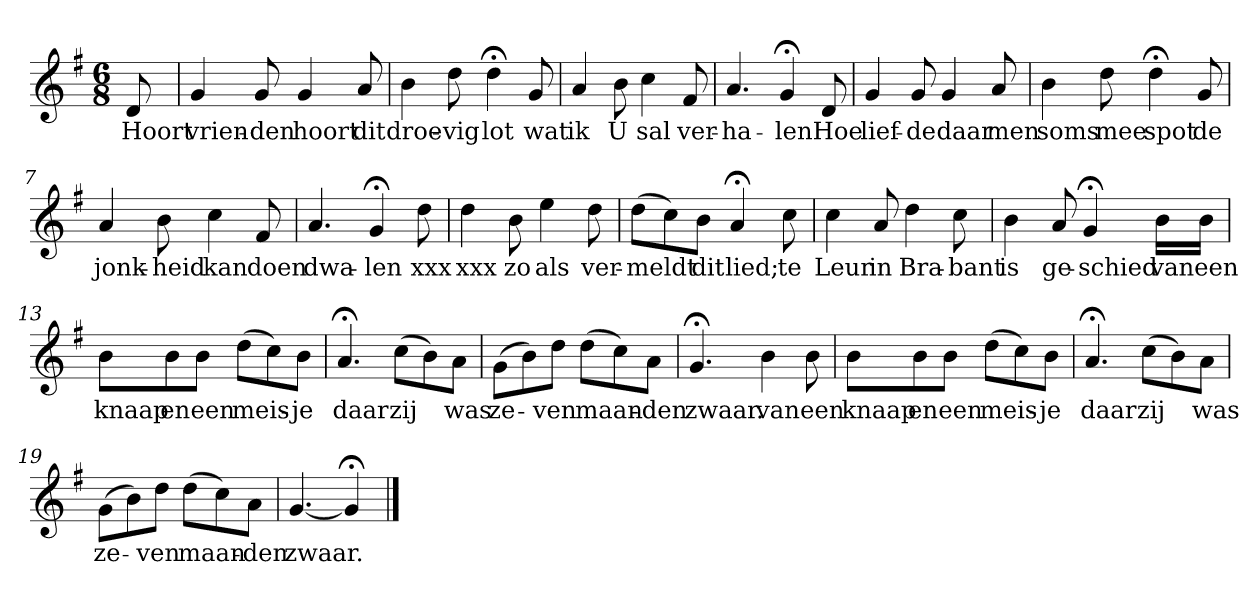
**kern	**text
*part1	*part1
*staff1	*staff1
*k[f#]	*
*G:	*
*M6/8	*
*MM120	*
=	=
8d	Hoort
=1	=1
4g	vrien-
8g	-den
4g	hoort
8a	dit
=2	=2
4b	droe-
8dd	-vig
4dd;<	lot
8g	wat
=3	=3
4a	ik
8b	U
4cc	sal
8f#	ver-
=4	=4
4.a	-ha-
4g;<	-len
8d	Hoe
=5	=5
4g	lief-
8g	-de
4g	daar
8a	men
=6	=6
4b	soms
8dd	mee
4dd;<	spot
8g	de
=7	=7
4a	jonk-
8b	-heid
4cc	kan
8f#	doen
=8	=8
4.a	dwa-
4g;<	-len
8dd	xxx
=9	=9
4dd	xxx
8b	zo
4ee	als
8dd	ver-
=10	=10
(8ddL	-meldt
8cc)	.
8bJ	dit
4a;<	lied;
8cc	te
=11	=11
4cc	Leur
8a	in
4dd	Bra-
8cc	-bant
=12	=12
4b	is
8a	ge-
4g;<	-schied
16bLL	van
16bJJ	een
=13	=13
8bL	knaap
8b	en
8bJ	een
(8ddL	meis-
8cc)	.
8bJ	-je
=14	=14
4.a;<	daar
(8ccL	zij
8b)	.
8aJ	was
=15	=15
(8gL	ze-
8b)	.
8ddJ	-ven
(8ddL	maan-
8cc)	.
8aJ	-den
=16	=16
4.g;<	zwaar.
4b	van
8b	een
=17	=17
8bL	knaap
8b	en
8bJ	een
(8ddL	meis-
8cc)	.
8bJ	-je
=18	=18
4.a;<	daar
(8ccL	zij
8b)	.
8aJ	was
=19	=19
(8gL	ze-
8b)	.
8ddJ	-ven
(8ddL	maan-
8cc)	.
8aJ	-den
=20	=20
[4.g	zwaar.
4g;<]	.
==	==
*-	*-
